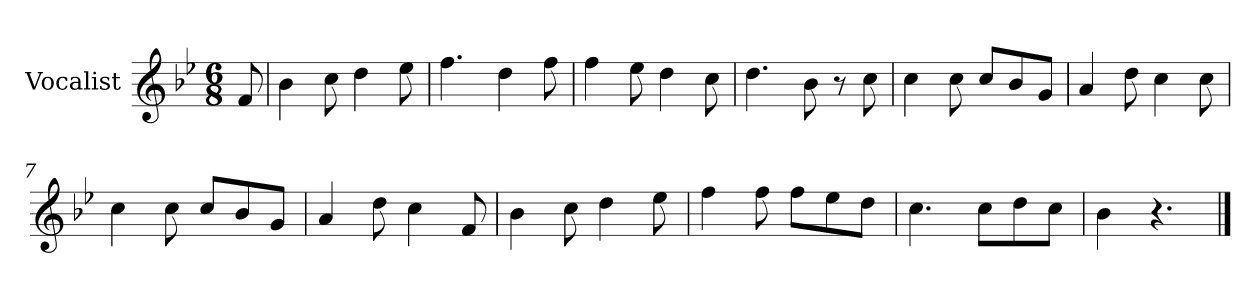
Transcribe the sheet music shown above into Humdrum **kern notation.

**kern
*part1
*staff1
*I"Vocalist
*k[b-e-]
*B-:
*M6/8
=
8f
=1
4b-
8cc
4dd
8ee-
=2
4.ff
4dd
8ff
=3
4ff
8ee-
4dd
8cc
=4
4.dd
8b-
8r
8cc
=5
4cc
8cc
8ccL
8b-
8gJ
=6
4a
8dd
4cc
8cc
=7
4cc
8cc
8ccL
8b-
8gJ
=8
4a
8dd
4cc
8f
=9
4b-
8cc
4dd
8ee-
=10
4ff
8ff
8ffL
8ee-
8ddJ
=11
4.cc
8ccL
8dd
8ccJ
=12
4b-
4.r
==
*-
